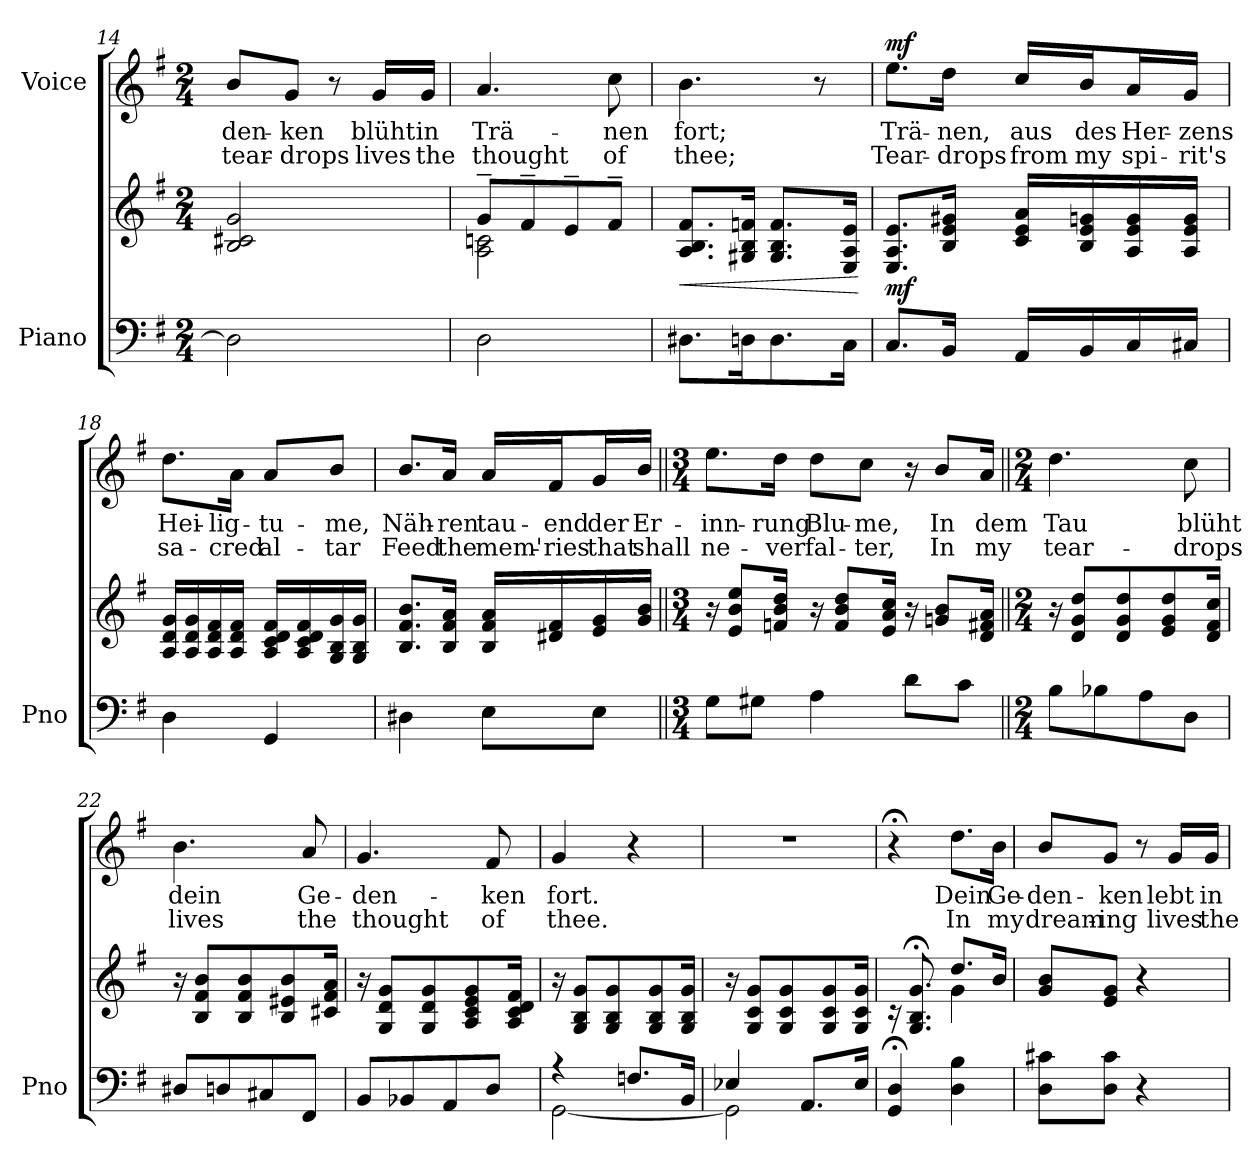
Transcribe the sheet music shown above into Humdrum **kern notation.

**kern	**kern	**dynam	**kern	**text	**text	**dynam
*part2	*part2	*part2	*part1	*part1	*part1	*part1
*staff3	*staff2	*staff2/3	*staff1	*staff1	*staff1	*staff1
*I"Piano	*	*	*I"Voice	*	*	*
*I'Pno	*	*	*	*	*	*
*clefF4	*clefG2	*	*clefG2	*	*	*
*k[f#]	*k[f#]	*	*k[f#]	*	*	*
*M2/4	*M2/4	*	*M2/4	*	*	*
=14	=14	=14	=14	=14	=14	=14
!	!	!	!	!LO:LY:b	!LO:LY:b	!
2D\]	2B/ 2c#X/ 2g/	.	8b/L	den-	tear-	.
!	!	!	!	!LO:LY:b	!LO:LY:b	!
.	.	.	8g/J	-ken	-drops	.
.	.	.	8r	.	.	.
!	!	!	!	!LO:LY:b	!LO:LY:b	!
.	.	.	16g/LL	blüht	lives	.
!	!	!	!	!LO:LY:b	!LO:LY:b	!
.	.	.	16g/JJ	in	the	.
=15	=15	=15	=15	=15	=15	=15
*	*^	*	*	*	*	*
!	!	!	!	!	!LO:LY:b	!LO:LY:b	!
2D\	8g~/L	2A\ 2cn\	.	4.a/	Trä-	thought	.
.	8f#~/	.	.	.	.	.	.
.	8e~/	.	.	.	.	.	.
!	!	!	!	!	!LO:LY:b	!LO:LY:b	!
.	8f#~/J	.	.	8cc\	-nen	of	.
*	*v	*v	*	*	*	*	*
=16	=16	=16	=16	=16	=16	=16
!	!	!LO:HP:b	!	!LO:LY:b	!LO:LY:b	!
8.D#X\L	8.A/ 8.B/ 8.f#/L	<	4.b\	fort;	thee;	.
16Dn\K	16G#X/ 16B/ 16fn/Jk	.	.	.	.	.
8.D\	8.G#/ 8.B/ 8.f/L	.	.	.	.	.
.	.	.	8r	.	.	.
16C\Jk	16E/ 16A/ 16e/Jk	.	.	.	.	.
.	.	[	.	.	.	.
=17	=17	=17	=17	=17	=17	=17
!	!	!LO:DY:b	!	!LO:LY:b	!LO:LY:b	!LO:DY:a
8.C/L	8.E/ 8.A/ 8.e/L	mf	8.ee\L	Trä-	Tear-	mf
!	!	!	!	!LO:LY:b	!LO:LY:b	!
16BB/Jk	16B/ 16e/ 16g#X/Jk	.	16dd\Jk	-nen,	-drops	.
!	!	!	!	!LO:LY:b	!LO:LY:b	!
16AA/LL	16c/ 16e/ 16a/LL	.	16cc/LL	aus	from	.
!	!	!	!	!LO:LY:b	!LO:LY:b	!
16BB/	16B/ 16e/ 16gn/	.	16b/J	des	my	.
!	!	!	!	!LO:LY:b	!LO:LY:b	!
16C/	16A/ 16e/ 16g/	.	16a/L	Her-	spi-	.
!	!	!	!	!LO:LY:b	!LO:LY:b	!
16C#X/JJ	16A/ 16e/ 16g/JJ	.	16g/JJ	-zens	-rit's	.
!!LO:PB:g=z
=18	=18	=18	=18	=18	=18	=18
!	!	!	!	!LO:LY:b	!LO:LY:b	!
4D\	16A/ 16d/ 16g/LL	.	8.dd\L	Hei-	sa-	.
.	16A/ 16d/ 16g/	.	.	.	.	.
.	16A/ 16d/ 16f#/	.	.	.	.	.
!	!	!	!	!LO:LY:b	!LO:LY:b	!
.	16A/ 16d/ 16f#/JJ	.	16a\Jk	-lig-	-cred	.
!	!	!	!	!LO:LY:b	!LO:LY:b	!
4GG/	16A/ 16c/ 16d/ 16f#/LL	.	8a/L	-tu-	al-	.
.	16A/ 16c/ 16d/ 16f#/	.	.	.	.	.
!	!	!	!	!LO:LY:b	!LO:LY:b	!
.	16G/ 16B/ 16g/	.	8b/J	-me,	-tar	.
.	16G/ 16B/ 16g/JJ	.	.	.	.	.
=19	=19	=19	=19	=19	=19	=19
!	!	!	!	!LO:LY:b	!LO:LY:b	!
4D#X\	8.B/ 8.f#/ 8.b/L	.	8.b/L	Näh-	Feed	.
!	!	!	!	!LO:LY:b	!LO:LY:b	!
.	16B/ 16f#/ 16a/Jk	.	16a/Jk	-ren	the	.
!	!	!	!	!LO:LY:b	!LO:LY:b	!
8E\L	16B/ 16f#/ 16a/LL	.	16a/LL	tau-	mem'-	.
!	!	!	!	!LO:LY:b	!LO:LY:b	!
.	16d#X/ 16f#/	.	16f#/J	-end	-ries	.
!	!	!	!	!LO:LY:b	!LO:LY:b	!
8E\J	16e/ 16g/	.	16g/L	der	that	.
!	!	!	!	!LO:LY:b	!LO:LY:b	!
.	16g/ 16b/JJ	.	16b/JJ	Er-	shall	.
=20||	=20||	=20||	=20||	=20||	=20||	=20||
*M3/4	*M3/4	*	*M3/4	*	*	*
!	!	!	!	!LO:LY:b	!LO:LY:b	!
8G\L	16r	.	8.ee\L	-inn-	ne-	.
.	8e/ 8b/ 8ee/L	.	.	.	.	.
8G#X\J	.	.	.	.	.	.
!	!	!	!	!LO:LY:b	!LO:LY:b	!
.	16fn/ 16b/ 16dd/Jk	.	16dd\Jk	-rung	-ver	.
!	!	!	!	!LO:LY:b	!LO:LY:b	!
4A\	16r	.	8dd\L	Blu-	fal-	.
.	8f/ 8b/ 8dd/L	.	.	.	.	.
!	!	!	!	!LO:LY:b	!LO:LY:b	!
.	.	.	8cc\J	-me,	-ter,	.
.	16e/ 16a/ 16cc/Jk	.	.	.	.	.
8d\L	16r	.	16r	.	.	.
!	!	!	!	!LO:LY:b	!LO:LY:b	!
.	8gn/ 8b/L	.	8b/L	In	In	.
8c\J	.	.	.	.	.	.
!	!	!	!	!LO:LY:b	!LO:LY:b	!
.	16d/ 16f#X/ 16a/Jk	.	16a/Jk	dem	my	.
!!LO:LB:g=z
=21||	=21||	=21||	=21||	=21||	=21||	=21||
*M2/4	*M2/4	*	*M2/4	*	*	*
!	!	!	!	!LO:LY:b	!LO:LY:b	!
8B\L	16r	.	4.dd\	Tau	tear-	.
.	8d/ 8g/ 8dd/L	.	.	.	.	.
8B-X\	.	.	.	.	.	.
.	8d/ 8g/ 8dd/	.	.	.	.	.
8A\	.	.	.	.	.	.
.	8e/ 8g/ 8dd/	.	.	.	.	.
!	!	!	!	!LO:LY:b	!LO:LY:b	!
8D\J	.	.	8cc\	blüht	-drops	.
.	16d/ 16f#/ 16cc/Jk	.	.	.	.	.
=22	=22	=22	=22	=22	=22	=22
!	!	!	!	!LO:LY:b	!LO:LY:b	!
8D#X/L	16r	.	4.b\	dein	lives	.
.	8B/ 8f#/ 8b/L	.	.	.	.	.
8Dn/	.	.	.	.	.	.
.	8B/ 8f#/ 8b/	.	.	.	.	.
8C#X/	.	.	.	.	.	.
.	8B/ 8e#X/ 8b/	.	.	.	.	.
!	!	!	!	!LO:LY:b	!LO:LY:b	!
8FF#/J	.	.	8a/	Ge-	the	.
.	16c#X/ 16f#/ 16a/Jk	.	.	.	.	.
=23	=23	=23	=23	=23	=23	=23
!	!	!	!	!LO:LY:b	!LO:LY:b	!
8BB/L	16r	.	4.g/	-den-	thought	.
.	8G/ 8d/ 8g/L	.	.	.	.	.
8BB-X/	.	.	.	.	.	.
.	8G/ 8d/ 8g/	.	.	.	.	.
8AA/	.	.	.	.	.	.
.	8A/ 8c/ 8e/ 8g/	.	.	.	.	.
!	!	!	!	!LO:LY:b	!LO:LY:b	!
8D/J	.	.	8f#/	-ken	of	.
.	16A/ 16c/ 16d/ 16f#/Jk	.	.	.	.	.
=24	=24	=24	=24	=24	=24	=24
*^	*	*	*	*	*	*
!	!	!	!	!	!LO:LY:b	!LO:LY:b	!
4r	[2GG\	16r	.	4g/	fort.	thee.	.
.	.	8G/ 8B/ 8g/L	.	.	.	.	.
.	.	8G/ 8B/ 8g/	.	.	.	.	.
8.Fn/L	.	.	.	4r	.	.	.
.	.	8G/ 8B/ 8g/	.	.	.	.	.
16BB/Jk	.	16G/ 16B/ 16g/Jk	.	.	.	.	.
=25	=25	=25	=25	=25	=25	=25	=25
4E-X/	2GG\]	16r	.	2r	.	.	.
.	.	8G/ 8c/ 8g/L	.	.	.	.	.
.	.	8G/ 8c/ 8g/	.	.	.	.	.
8.AA/L	.	.	.	.	.	.	.
.	.	8G/ 8c/ 8g/	.	.	.	.	.
16E-/Jk	.	16G/ 16c/ 16g/Jk	.	.	.	.	.
*v	*v	*	*	*	*	*	*
=26	=26	=26	=26	=26	=26	=26
*	*^	*	*	*	*	*
4GG/;< 4D/;<	16rc	4reyy	.	4r;<	.	.	.
.	8.G/;< 8.B/;< 8.g/;<	.	.	.	.	.	.
!	!	!	!	!	!LO:LY:b	!LO:LY:b	!
4D\ 4B\	8.dd/L	4g\	.	8.dd\L	Dein	In	.
!	!	!	!	!	!LO:LY:b	!LO:LY:b	!
.	16b/Jk	.	.	16b\Jk	Ge-	my	.
*	*v	*v	*	*	*	*	*
!!LO:LB:g=z
=27	=27	=27	=27	=27	=27	=27
!	!	!	!	!LO:LY:b	!LO:LY:b	!
8D\ 8c#X\L	8g/ 8b/L	.	8b/L	den-	dream-	.
!	!	!	!	!LO:LY:b	!LO:LY:b	!
8D\ 8c#\J	8e/ 8g/J	.	8g/J	-ken	-ing	.
4r	4r	.	8r	.	.	.
!	!	!	!	!LO:LY:b	!LO:LY:b	!
.	.	.	16g/LL	lebt	lives	.
!	!	!	!	!LO:LY:b	!LO:LY:b	!
.	.	.	16g/JJ	in	the	.
=	=	=	=	=	=	=
*-	*-	*-	*-	*-	*-	*-
